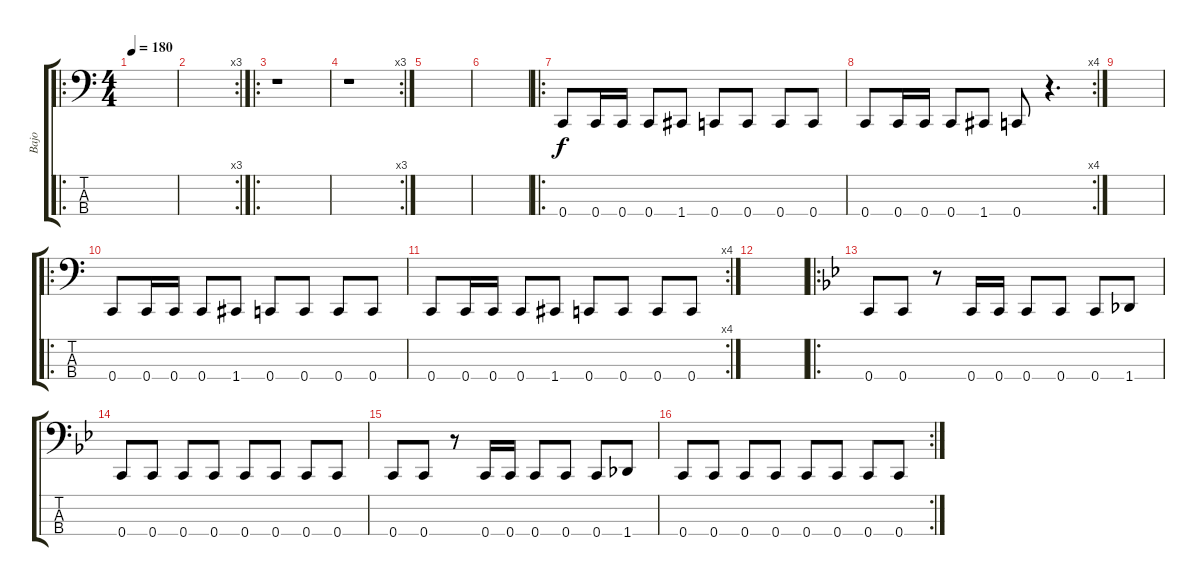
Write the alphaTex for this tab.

\track ("Bajo" "Bajo") {instrument electricbasspick}
\staff {score tabs}
\tuning (F2 C2 G1 C1) {hide}
\ro
\ts (4 4)
\tempo 180
\clef f4
\ks c
|
\rc 3
|
\ro
r.1 |
\rc 3
r.1 |
|
|
\ro
0.4.8 0.4.16 0.4.16 0.4.8 1.4.8 0.4.8 0.4.8 0.4.8 0.4.8 |
\rc 4
0.4.8 0.4.16 0.4.16 0.4.8 1.4.8 0.4.8 r.4{d} |
|
\ro
0.4.8 0.4.16 0.4.16 0.4.8 1.4.8 0.4.8 0.4.8 0.4.8 0.4.8 |
\rc 4
0.4.8 0.4.16 0.4.16 0.4.8 1.4.8 0.4.8 0.4.8 0.4.8 0.4.8 |
|
\ro
\ks bb
0.4.8 0.4.8 r.8 0.4.16 0.4.16 0.4.8 0.4.8 0.4.8 1.4.8 |
0.4.8 0.4.8 0.4.8 0.4.8 0.4.8 0.4.8 0.4.8 0.4.8 |
0.4.8 0.4.8 r.8 0.4.16 0.4.16 0.4.8 0.4.8 0.4.8 1.4.8 |
\rc 2
0.4.8 0.4.8 0.4.8 0.4.8 0.4.8 0.4.8 0.4.8 0.4.8
